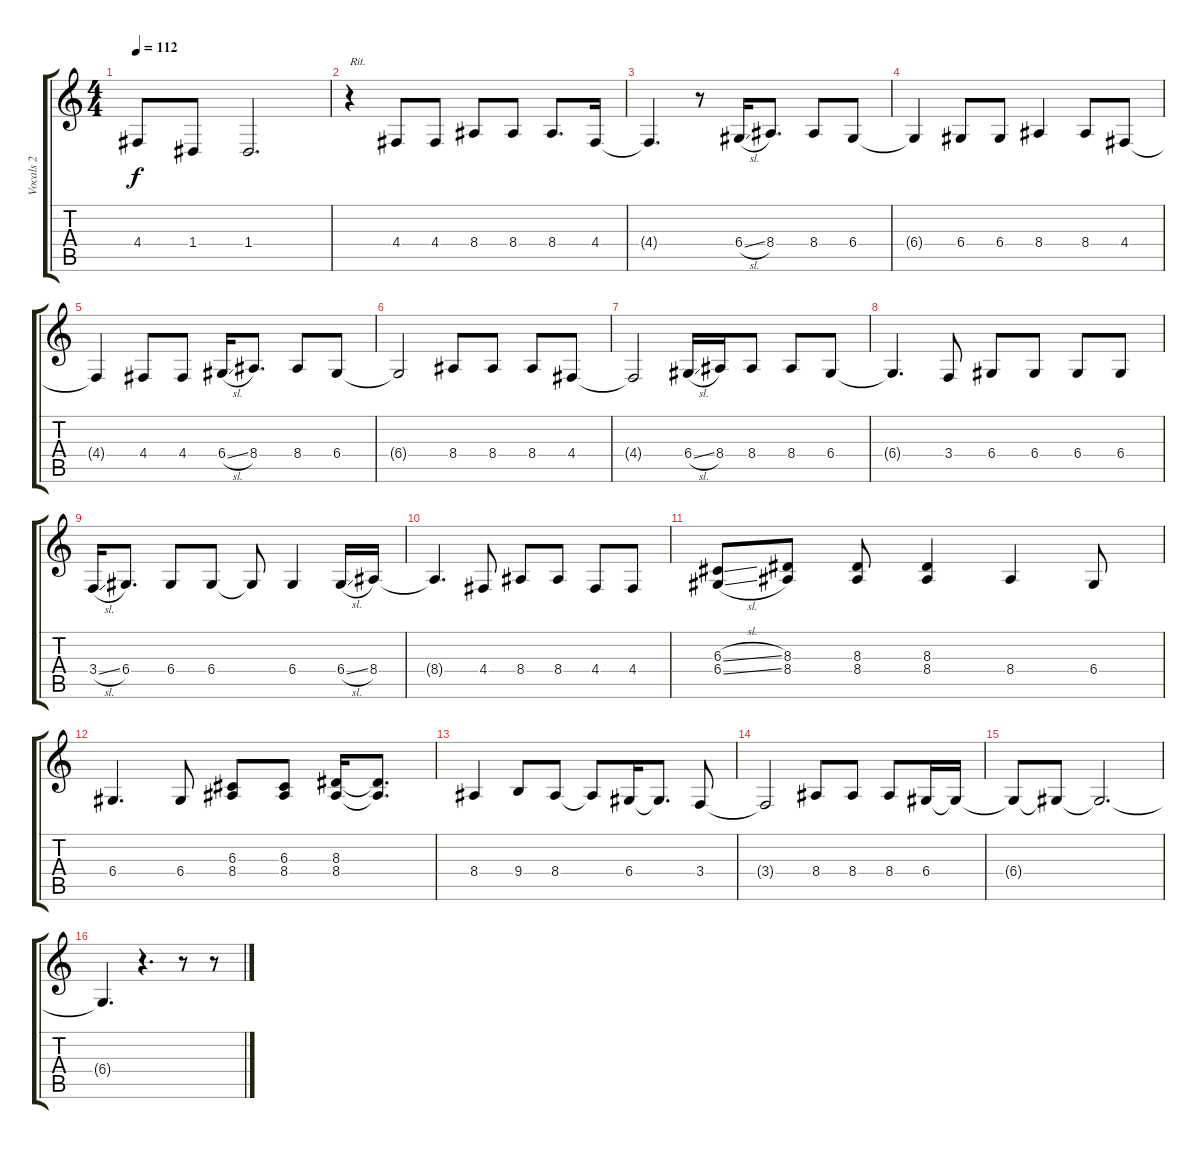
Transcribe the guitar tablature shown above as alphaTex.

\track ("Vocals 2" "Vocals 2") {instrument violin}
\staff {score tabs}
\tuning (E4 B3 G3 D3 A2 E2) {hide}
\ts (4 4)
\tempo 112
\clef g2
\ks c
4.4{t}.8{dy f} 1.4.8 1.4.2{d} |
r.4{txt "Rit."} 4.4.8 4.4.8 8.4.8 8.4.8 8.4.8{d} 4.4.16 |
4.4{t}.4{d} r.8 6.4{sl}.16 8.4.8{d} 8.4.8 6.4.8 |
6.4{t}.4 6.4.8 6.4.8 8.4.4 8.4.8 4.4.8 |
4.4{t}.4 4.4.8 4.4.8 6.4{sl}.16 8.4.8{d} 8.4.8 6.4.8 |
6.4{t}.2 8.4.8 8.4.8 8.4.8 4.4.8 |
4.4{t}.2 6.4{sl}.16 8.4.16 8.4.8 8.4.8 6.4.8 |
6.4{t}.4{d} 3.4.8 6.4.8 6.4.8 6.4.8 6.4.8 |
3.4{sl}.16 6.4.8{d} 6.4.8 6.4.8 6.4{t}.8 6.4.4 6.4{sl}.16 8.4.16 |
8.4{t}.4{d} 4.4.8 8.4.8 8.4.8 4.4.8 4.4.8 |
(6.3{sl} 6.4{sl}).8 (8.3 8.4).8 (8.3 8.4).8 (8.3 8.4).4 8.4.4 6.4.8 |
6.4.4{d} 6.4.8 (6.3 8.4).8 (6.3 8.4).8 (8.3 8.4).16 (8.3{t} 8.4{t}).8{d} |
8.4.4 9.4.8 8.4.8 8.4{t}.8 6.4.16 6.4{t}.8{d} 3.4.8 |
3.4{t}.2 8.4.8 8.4.8 8.4.8 6.4.16 6.4{t}.16 |
6.4{t}.8 6.4{t}.8 6.4{t}.2{d} |
6.4{t}.4{d} r.4{d} r.8 r.8
